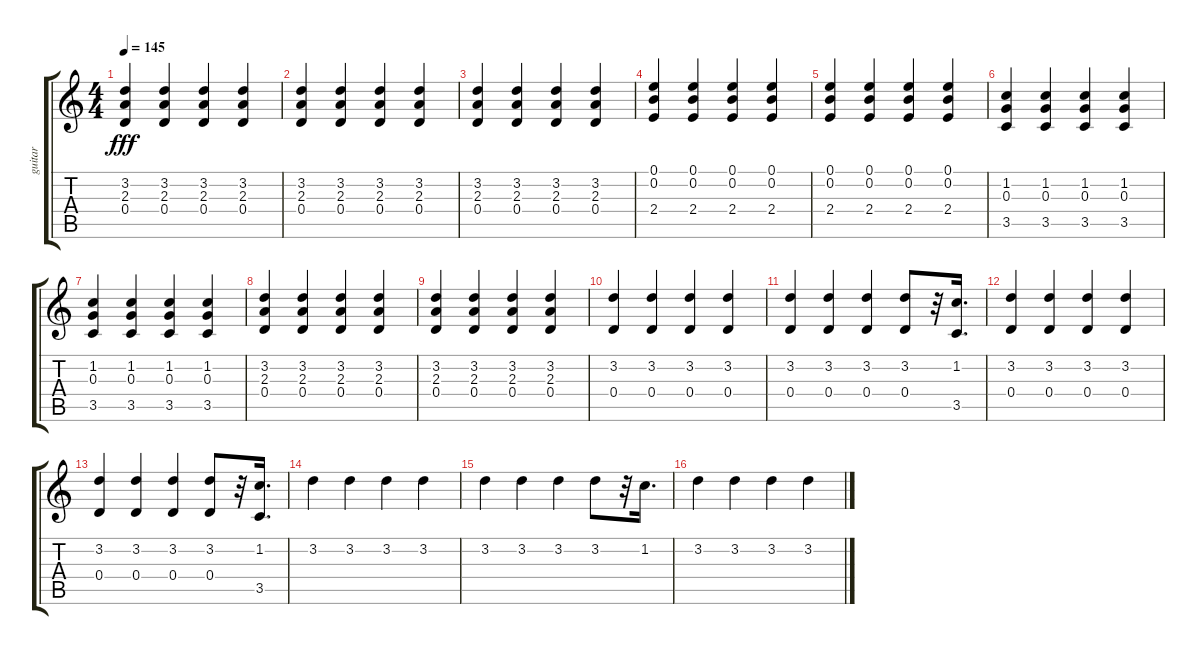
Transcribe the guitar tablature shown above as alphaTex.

\track ("guitar" "guitar") {instrument overdrivenguitar}
\staff {score tabs}
\tuning (E4 B3 G3 D3 A2 E2) {hide}
\ts (4 4)
\tempo 145
\clef g2
\ks c
(3.2 2.3 0.4).4{dy fff} (3.2 2.3 0.4).4 (3.2 2.3 0.4).4 (3.2 2.3 0.4).4 |
(3.2 2.3 0.4).4 (3.2 2.3 0.4).4 (3.2 2.3 0.4).4 (3.2 2.3 0.4).4 |
(3.2 2.3 0.4).4 (3.2 2.3 0.4).4 (3.2 2.3 0.4).4 (3.2 2.3 0.4).4 |
(0.1 0.2 2.4).4 (0.1 0.2 2.4).4 (0.1 0.2 2.4).4 (0.1 0.2 2.4).4 |
(0.1 0.2 2.4).4 (0.1 0.2 2.4).4 (0.1 0.2 2.4).4 (0.1 0.2 2.4).4 |
(1.2 0.3 3.5).4 (1.2 0.3 3.5).4 (1.2 0.3 3.5).4 (1.2 0.3 3.5).4 |
(1.2 0.3 3.5).4 (1.2 0.3 3.5).4 (1.2 0.3 3.5).4 (1.2 0.3 3.5).4 |
(3.2 2.3 0.4).4 (3.2 2.3 0.4).4 (3.2 2.3 0.4).4 (3.2 2.3 0.4).4 |
(3.2 2.3 0.4).4 (3.2 2.3 0.4).4 (3.2 2.3 0.4).4 (3.2 2.3 0.4).4 |
(3.2 0.4).4 (3.2 0.4).4 (3.2 0.4).4 (3.2 0.4).4 |
(3.2 0.4).4 (3.2 0.4).4 (3.2 0.4).4 (3.2 0.4).8 r.32 (1.2 3.5).16{d} |
(3.2 0.4).4 (3.2 0.4).4 (3.2 0.4).4 (3.2 0.4).4 |
(3.2 0.4).4 (3.2 0.4).4 (3.2 0.4).4 (3.2 0.4).8 r.32 (1.2 3.5).16{d} |
3.2.4 3.2.4 3.2.4 3.2.4 |
3.2.4 3.2.4 3.2.4 3.2.8 r.32 1.2.16{d} |
3.2.4 3.2.4 3.2.4 3.2.4
